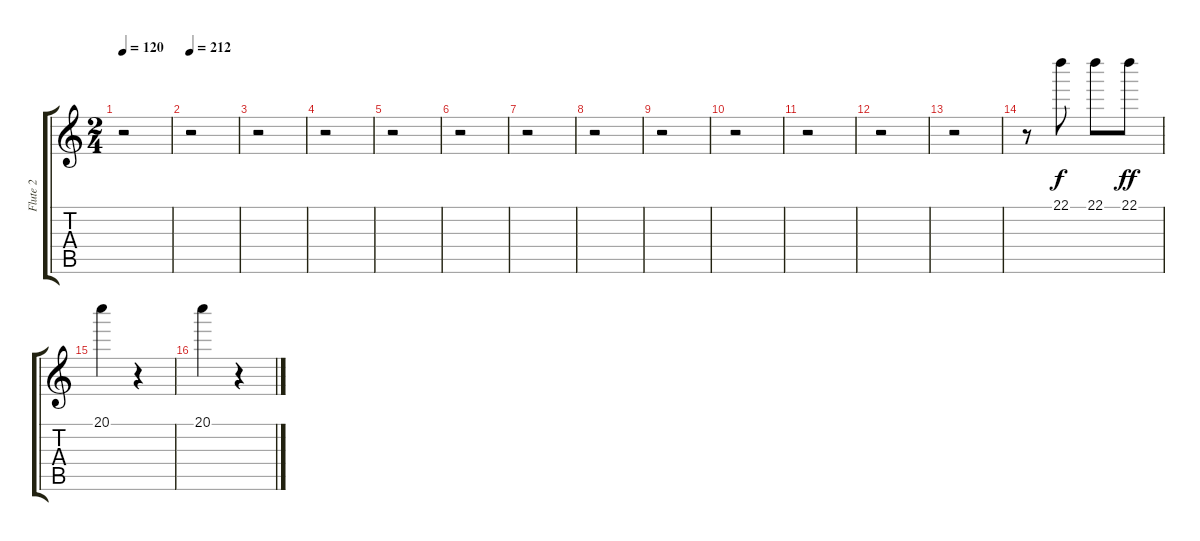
\track ("Flute 2" "Flute 2") {instrument acousticguitarnylon}
\staff {score tabs}
\tuning (E4 B3 G3 D3 A2 E2) {hide}
\ts (2 4)
\tempo 120
\clef g2
\ks c
r.2{dy fff} |
\tempo 212
r.2 |
r.2 |
r.2 |
r.2 |
r.2 |
r.2 |
r.2 |
r.2 |
r.2 |
r.2 |
r.2 |
r.2 |
r.8 22.1.8{dy f} 22.1.8 22.1.8{dy ff} |
20.1.4 r.4 |
20.1.4 r.4
